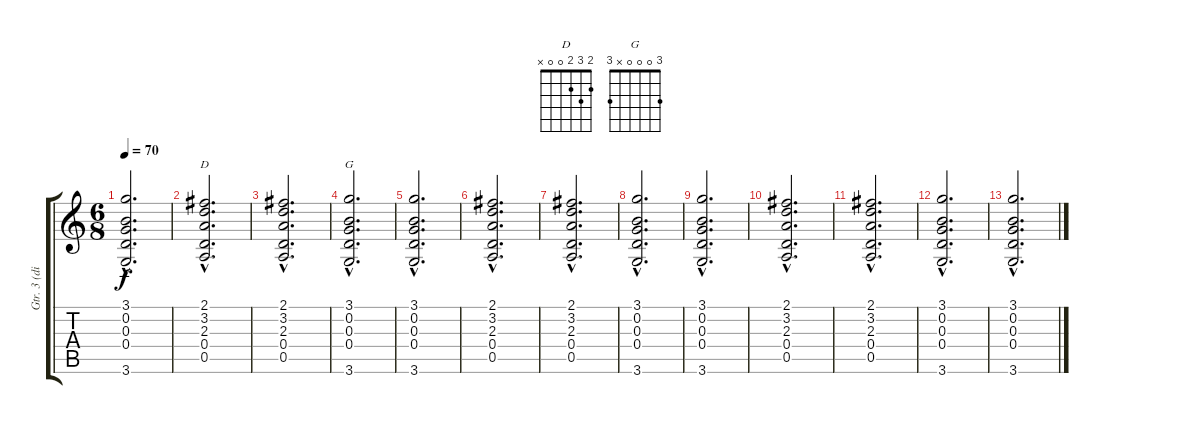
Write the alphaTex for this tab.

\track ("Gtr. 3 (dist.)" "Gtr. 3 (di") {instrument distortionguitar}
\staff {score tabs}
\tuning (E4 B3 G3 D3 A2 E2) {hide}
\chord ("D" 2 3 2 0 0 x)
\chord ("G" 3 0 0 0 x 3)
\ts (6 8)
\tempo 70
\clef g2
\ks c
(3.1{hac} 0.2{hac} 0.3{hac} 0.4{hac} 3.6{hac}).2{d dy f} |
(2.1{hac} 3.2{hac} 2.3{hac} 0.4{hac} 0.5{hac}).2{d ch "D" volume 9} |
(2.1{hac} 3.2{hac} 2.3{hac} 0.4{hac} 0.5{hac}).2{d volume 8} |
(3.1{hac} 0.2{hac} 0.3{hac} 0.4{hac} 3.6{hac}).2{d ch "G"} |
(3.1{hac} 0.2{hac} 0.3{hac} 0.4{hac} 3.6{hac}).2{d volume 7} |
(2.1{hac} 3.2{hac} 2.3{hac} 0.4{hac} 0.5{hac}).2{d} |
(2.1{hac} 3.2{hac} 2.3{hac} 0.4{hac} 0.5{hac}).2{d volume 6} |
(3.1{hac} 0.2{hac} 0.3{hac} 0.4{hac} 3.6{hac}).2{d} |
(3.1{hac} 0.2{hac} 0.3{hac} 0.4{hac} 3.6{hac}).2{d volume 5} |
(2.1{hac} 3.2{hac} 2.3{hac} 0.4{hac} 0.5{hac}).2{d volume 4} |
(2.1{hac} 3.2{hac} 2.3{hac} 0.4{hac} 0.5{hac}).2{d volume 3} |
(3.1{hac} 0.2{hac} 0.3{hac} 0.4{hac} 3.6{hac}).2{d volume 2} |
(3.1{hac} 0.2{hac} 0.3{hac} 0.4{hac} 3.6{hac}).2{d volume 1}
